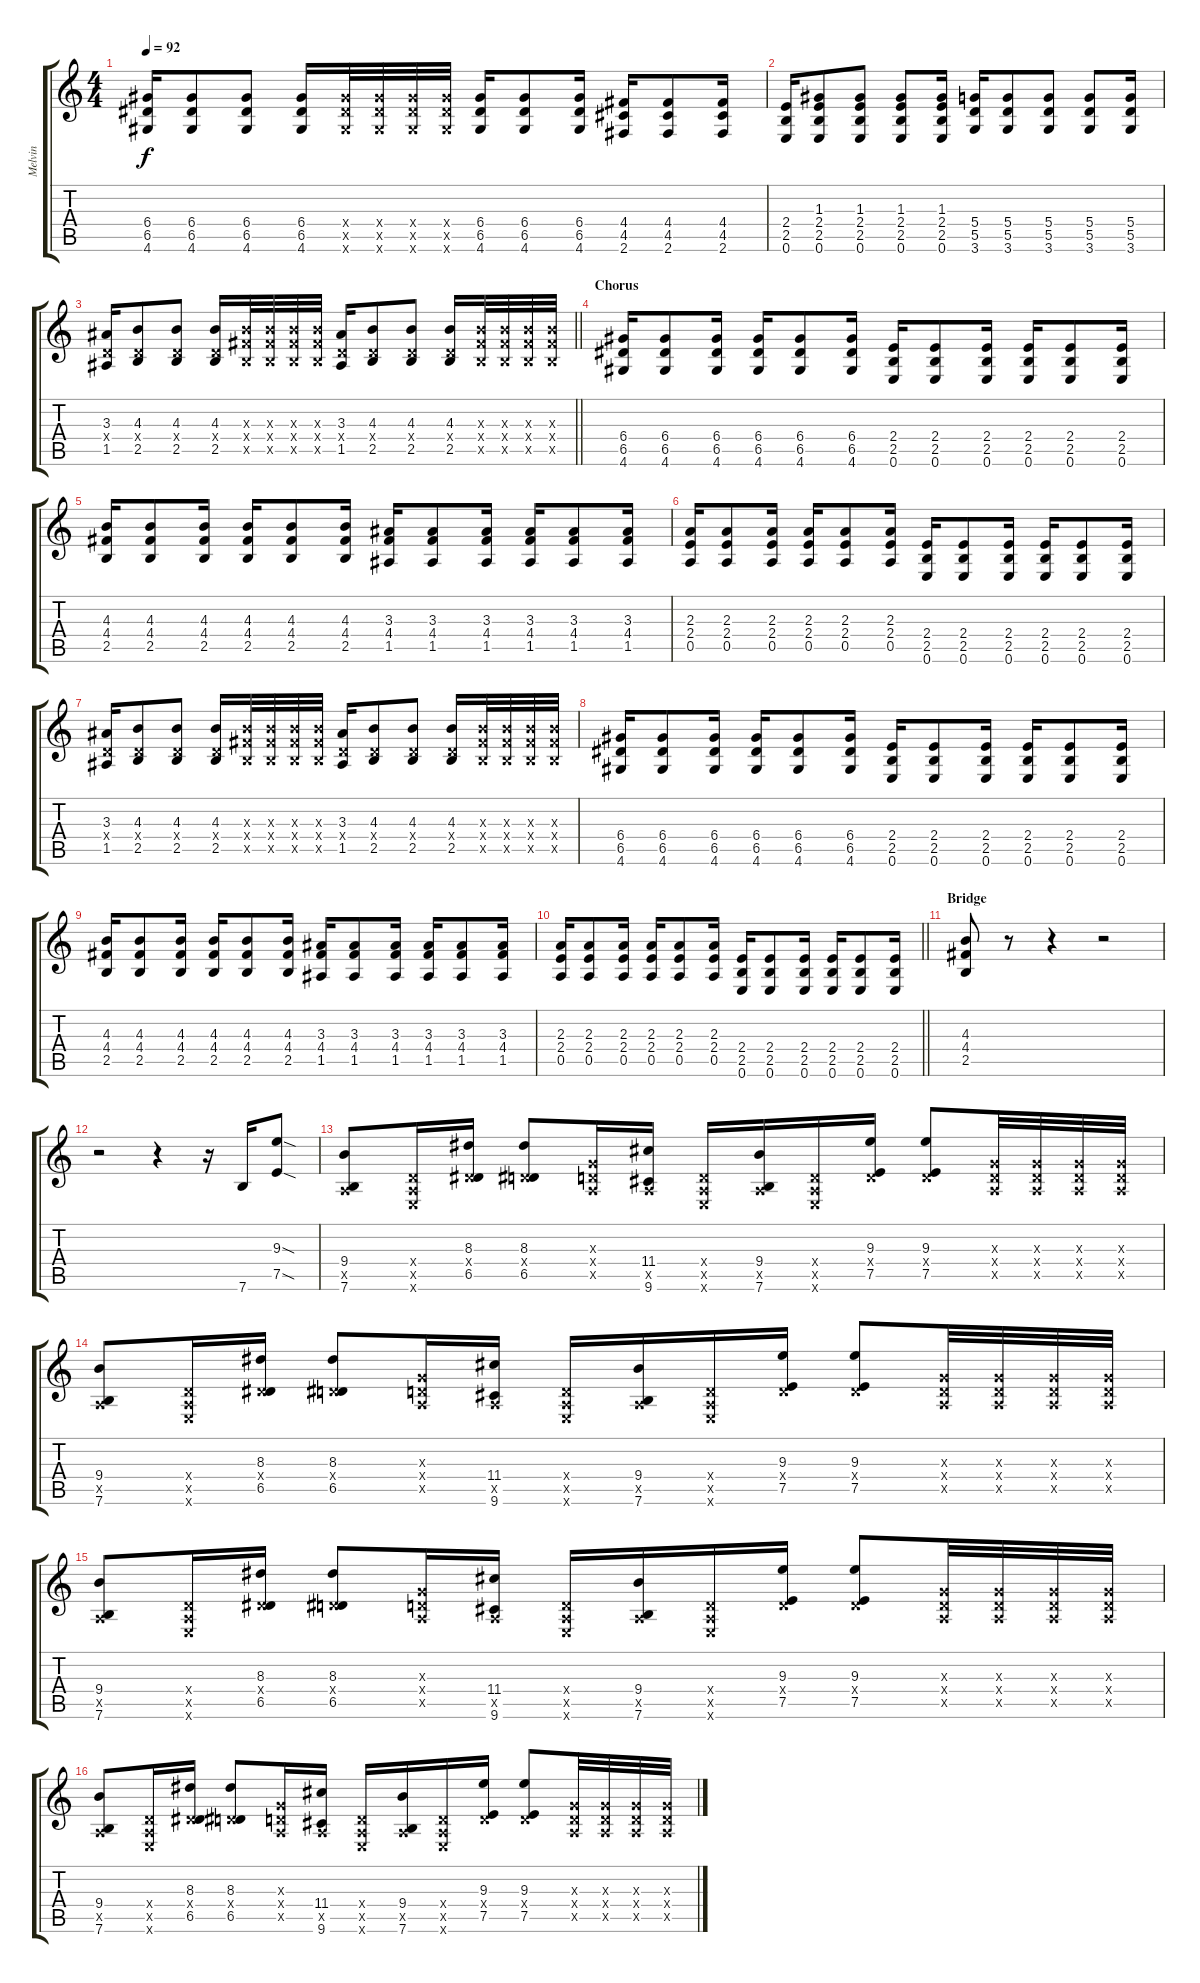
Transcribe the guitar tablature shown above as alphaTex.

\track ("Melvin" "Melvin") {instrument distortionguitar}
\staff {score tabs}
\tuning (E4 B3 G3 D3 A2 E2) {hide}
\ts (4 4)
\tempo 92
\clef g2
\ks c
(6.4 6.5 4.6).16{dy f} (6.4 6.5 4.6).8 (6.4 6.5 4.6).8 (6.4 6.5 4.6).16 (6.4{x} 6.5{x} 4.6{x}).32 (6.4{x} 6.5{x} 4.6{x}).32 (6.4{x} 6.5{x} 4.6{x}).32 (6.4{x} 6.5{x} 4.6{x}).32 (6.4 6.5 4.6).16 (6.4 6.5 4.6).8 (6.4 6.5 4.6).16 (4.4 4.5 2.6).16 (4.4 4.5 2.6).8 (4.4 4.5 2.6).16 |
(2.4 2.5 0.6).16 (1.3 2.4 2.5 0.6).8 (1.3 2.4 2.5 0.6).8 (1.3 2.4 2.5 0.6).8 (1.3 2.4 2.5 0.6).16 (5.4 5.5 3.6).16 (5.4 5.5 3.6).8 (5.4 5.5 3.6).8 (5.4 5.5 3.6).8 (5.4 5.5 3.6).16 |
\barLineRight lightlight
(3.3 0.4{x} 1.5).16 (4.3 0.4{x} 2.5).8 (4.3 0.4{x} 2.5).8 (4.3 0.4{x} 2.5).16 (4.3{x} 4.4{x} 2.5{x}).32 (4.3{x} 4.4{x} 2.5{x}).32 (4.3{x} 4.4{x} 2.5{x}).32 (4.3{x} 4.4{x} 2.5{x}).32 (3.3 0.4{x} 1.5).16 (4.3 0.4{x} 2.5).8 (4.3 0.4{x} 2.5).8 (4.3 0.4{x} 2.5).16 (4.3{x} 4.4{x} 2.5{x}).32 (4.3{x} 4.4{x} 2.5{x}).32 (4.3{x} 4.4{x} 2.5{x}).32 (4.3{x} 4.4{x} 2.5{x}).32 |
\section ("" "Chorus")
(6.4 6.5 4.6).16 (6.4 6.5 4.6).8 (6.4 6.5 4.6).16 (6.4 6.5 4.6).16 (6.4 6.5 4.6).8 (6.4 6.5 4.6).16 (2.4 2.5 0.6).16 (2.4 2.5 0.6).8 (2.4 2.5 0.6).16 (2.4 2.5 0.6).16 (2.4 2.5 0.6).8 (2.4 2.5 0.6).16 |
(4.3 4.4 2.5).16 (4.3 4.4 2.5).8 (4.3 4.4 2.5).16 (4.3 4.4 2.5).16 (4.3 4.4 2.5).8 (4.3 4.4 2.5).16 (3.3 4.4 1.5).16 (3.3 4.4 1.5).8 (3.3 4.4 1.5).16 (3.3 4.4 1.5).16 (3.3 4.4 1.5).8 (3.3 4.4 1.5).16 |
(2.3 2.4 0.5).16 (2.3 2.4 0.5).8 (2.3 2.4 0.5).16 (2.3 2.4 0.5).16 (2.3 2.4 0.5).8 (2.3 2.4 0.5).16 (2.4 2.5 0.6).16 (2.4 2.5 0.6).8 (2.4 2.5 0.6).16 (2.4 2.5 0.6).16 (2.4 2.5 0.6).8 (2.4 2.5 0.6).16 |
(3.3 0.4{x} 1.5).16 (4.3 0.4{x} 2.5).8 (4.3 0.4{x} 2.5).8 (4.3 0.4{x} 2.5).16 (4.3{x} 4.4{x} 2.5{x}).32 (4.3{x} 4.4{x} 2.5{x}).32 (4.3{x} 4.4{x} 2.5{x}).32 (4.3{x} 4.4{x} 2.5{x}).32 (3.3 0.4{x} 1.5).16 (4.3 0.4{x} 2.5).8 (4.3 0.4{x} 2.5).8 (4.3 0.4{x} 2.5).16 (4.3{x} 4.4{x} 2.5{x}).32 (4.3{x} 4.4{x} 2.5{x}).32 (4.3{x} 4.4{x} 2.5{x}).32 (4.3{x} 4.4{x} 2.5{x}).32 |
(6.4 6.5 4.6).16 (6.4 6.5 4.6).8 (6.4 6.5 4.6).16 (6.4 6.5 4.6).16 (6.4 6.5 4.6).8 (6.4 6.5 4.6).16 (2.4 2.5 0.6).16 (2.4 2.5 0.6).8 (2.4 2.5 0.6).16 (2.4 2.5 0.6).16 (2.4 2.5 0.6).8 (2.4 2.5 0.6).16 |
(4.3 4.4 2.5).16 (4.3 4.4 2.5).8 (4.3 4.4 2.5).16 (4.3 4.4 2.5).16 (4.3 4.4 2.5).8 (4.3 4.4 2.5).16 (3.3 4.4 1.5).16 (3.3 4.4 1.5).8 (3.3 4.4 1.5).16 (3.3 4.4 1.5).16 (3.3 4.4 1.5).8 (3.3 4.4 1.5).16 |
\barLineRight lightlight
(2.3 2.4 0.5).16 (2.3 2.4 0.5).8 (2.3 2.4 0.5).16 (2.3 2.4 0.5).16 (2.3 2.4 0.5).8 (2.3 2.4 0.5).16 (2.4 2.5 0.6).16 (2.4 2.5 0.6).8 (2.4 2.5 0.6).16 (2.4 2.5 0.6).16 (2.4 2.5 0.6).8 (2.4 2.5 0.6).16 |
\section ("" "Bridge")
(4.3 4.4 2.5).8 r.8 r.4 r.2 |
r.2 r.4 r.16 7.6.16 (9.3{sod} 7.5{sod}).8 |
(9.4 0.5{x} 7.6).8 (0.4{x} 0.5{x} 0.6{x}).16 (8.3 0.4{x} 6.5).16 (8.3 0.4{x} 6.5).8 (0.3{x} 0.4{x} 0.5{x}).16 (11.4 0.5{x} 9.6).16 (0.4{x} 0.5{x} 0.6{x}).16 (9.4 0.5{x} 7.6).16 (0.4{x} 0.5{x} 0.6{x}).16 (9.3 0.4{x} 7.5).16 (9.3 0.4{x} 7.5).8 (0.3{x} 0.4{x} 0.5{x}).32 (0.3{x} 0.4{x} 0.5{x}).32 (0.3{x} 0.4{x} 0.5{x}).32 (0.3{x} 0.4{x} 0.5{x}).32 |
(9.4 0.5{x} 7.6).8 (0.4{x} 0.5{x} 0.6{x}).16 (8.3 0.4{x} 6.5).16 (8.3 0.4{x} 6.5).8 (0.3{x} 0.4{x} 0.5{x}).16 (11.4 0.5{x} 9.6).16 (0.4{x} 0.5{x} 0.6{x}).16 (9.4 0.5{x} 7.6).16 (0.4{x} 0.5{x} 0.6{x}).16 (9.3 0.4{x} 7.5).16 (9.3 0.4{x} 7.5).8 (0.3{x} 0.4{x} 0.5{x}).32 (0.3{x} 0.4{x} 0.5{x}).32 (0.3{x} 0.4{x} 0.5{x}).32 (0.3{x} 0.4{x} 0.5{x}).32 |
(9.4 0.5{x} 7.6).8 (0.4{x} 0.5{x} 0.6{x}).16 (8.3 0.4{x} 6.5).16 (8.3 0.4{x} 6.5).8 (0.3{x} 0.4{x} 0.5{x}).16 (11.4 0.5{x} 9.6).16 (0.4{x} 0.5{x} 0.6{x}).16 (9.4 0.5{x} 7.6).16 (0.4{x} 0.5{x} 0.6{x}).16 (9.3 0.4{x} 7.5).16 (9.3 0.4{x} 7.5).8 (0.3{x} 0.4{x} 0.5{x}).32 (0.3{x} 0.4{x} 0.5{x}).32 (0.3{x} 0.4{x} 0.5{x}).32 (0.3{x} 0.4{x} 0.5{x}).32 |
(9.4 0.5{x} 7.6).8 (0.4{x} 0.5{x} 0.6{x}).16 (8.3 0.4{x} 6.5).16 (8.3 0.4{x} 6.5).8 (0.3{x} 0.4{x} 0.5{x}).16 (11.4 0.5{x} 9.6).16 (0.4{x} 0.5{x} 0.6{x}).16 (9.4 0.5{x} 7.6).16 (0.4{x} 0.5{x} 0.6{x}).16 (9.3 0.4{x} 7.5).16 (9.3 0.4{x} 7.5).8 (0.3{x} 0.4{x} 0.5{x}).32 (0.3{x} 0.4{x} 0.5{x}).32 (0.3{x} 0.4{x} 0.5{x}).32 (0.3{x} 0.4{x} 0.5{x}).32
